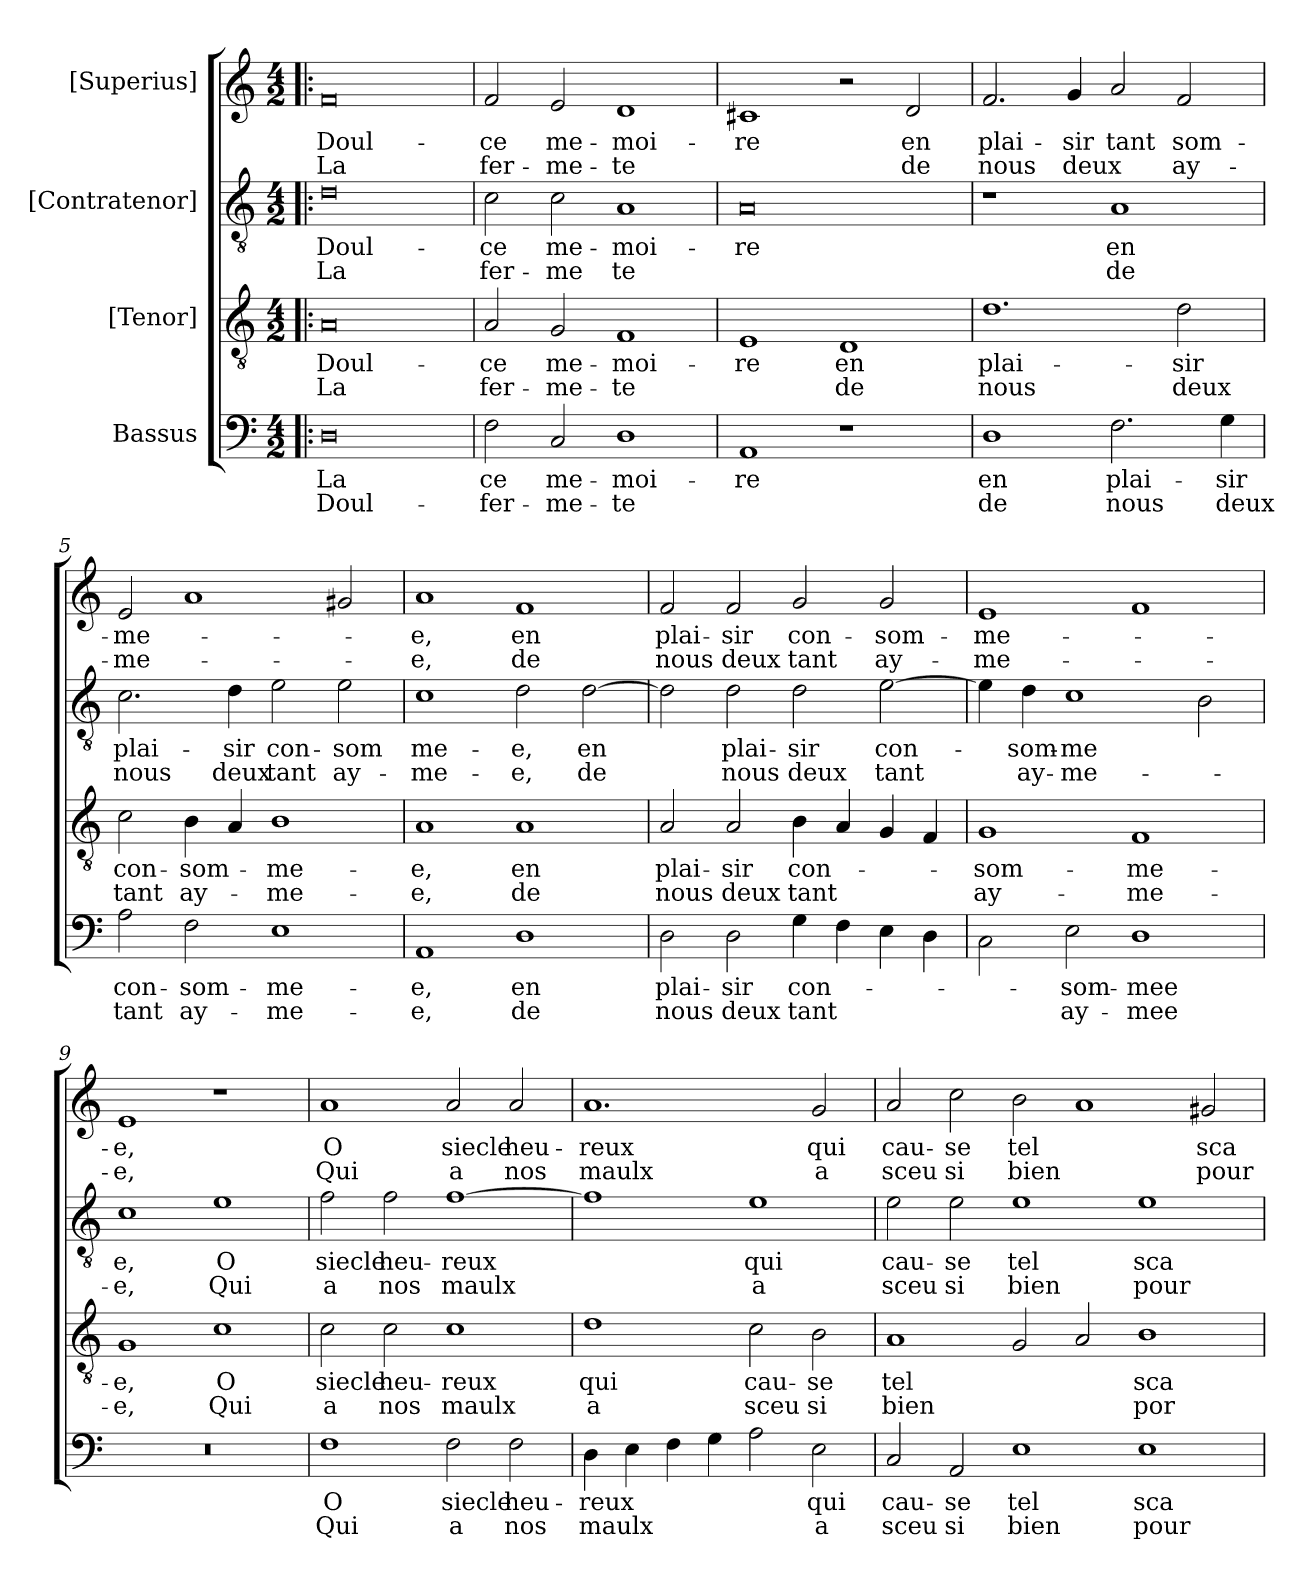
**kern	**text	**text	**kern	**text	**text	**kern	**text	**text	**kern	**text	**text
*part4	*part4	*part4	*part3	*part3	*part3	*part2	*part2	*part2	*part1	*part1	*part1
*staff4	*staff4	*staff4	*staff3	*staff3	*staff3	*staff2	*staff2	*staff2	*staff1	*staff1	*staff1
*I"Bassus	*	*	*I"[Tenor]	*	*	*I"[Contratenor]	*	*	*I"[Superius]	*	*
*clefF4	*	*	*clefGv2	*	*	*clefGv2	*	*	*clefG2	*	*
*k[]	*	*	*k[]	*	*	*k[]	*	*	*k[]	*	*
*M4/2	*	*	*M4/2	*	*	*M4/2	*	*	*M4/2	*	*
=1!|:	=1!|:	=1!|:	=1!|:	=1!|:	=1!|:	=1!|:	=1!|:	=1!|:	=1!|:	=1!|:	=1!|:
0D/	La	Doul-	0A/	Doul-	La	0d/	Doul-	La	0f/	Doul-	La
=2	=2	=2	=2	=2	=2	=2	=2	=2	=2	=2	=2
2F\	ce	-fer-	2A/	-ce	fer-	2c\	-ce	fer-	2f/	-ce	fer-
2C/	me-	-me-	2G/	me-	-me-	2c\	me-	-me	2e/	me-	-me-
1D/	-moi-	-te	1F/	-moi-	-te	1A/	-moi-	te	1d/	-moi-	-te
=3	=3	=3	=3	=3	=3	=3	=3	=3	=3	=3	=3
1AA\	-re	.	1E/	-re	.	0A/	-re	.	1c#X/	-re	.
1r	.	.	1D/	en	de	.	.	.	2r	.	.
.	.	.	.	.	.	.	.	.	2d/	en	de
=4	=4	=4	=4	=4	=4	=4	=4	=4	=4	=4	=4
1D/	en	de	1.d/	plai-	nous	1r	.	.	2.f/	plai-	nous
.	.	.	.	.	.	.	.	.	4g/	-sir	deux
2.F\	plai-	nous	.	.	.	1A/	en	de	2a/	tant	.
.	.	.	2d\	-sir	deux	.	.	.	2f/	som-	ay-
4G\	-sir	deux	.	.	.	.	.	.	.	.	.
=5	=5	=5	=5	=5	=5	=5	=5	=5	=5	=5	=5
2A\	con-	tant	2c\	con-	tant	2.c\	plai-	nous	2e/	-me-	-me-
2F\	-som-	ay-	4B\	-som-	ay-	.	.	.	1a/	.	.
.	.	.	4A/	.	.	4d\	-sir	deux	.	.	.
1E/	-me-	-me-	1B\	-me-	-me-	2e\	con-	tant	.	.	.
.	.	.	.	.	.	2e\	-som	ay-	2g#X/	.	.
=6	=6	=6	=6	=6	=6	=6	=6	=6	=6	=6	=6
1AA\	-e,	-e,	1A/	-e,	-e,	1c/	me-	-me-	1a/	-e,	-e,
1D/	en	de	1A/	en	de	2d\	-e,	-e,	1f/	en	de
.	.	.	.	.	.	[2d\	en	de	.	.	.
=7	=7	=7	=7	=7	=7	=7	=7	=7	=7	=7	=7
2D\	plai-	nous	2A/	plai-	nous	2d\]	.	.	2f/	plai-	nous
2D\	-sir	deux	2A/	-sir	deux	2d\	plai-	nous	2f/	-sir	deux
4G\	con-	tant	4B\	con-	tant	2d\	-sir	deux	2g/	con-	tant
4F\	.	.	4A/	.	.	.	.	.	.	.	.
4E\	.	.	4G/	.	.	[2e\	con-	tant	2g/	-som-	ay-
4D\	.	.	4F/	.	.	.	.	.	.	.	.
=8	=8	=8	=8	=8	=8	=8	=8	=8	=8	=8	=8
2C\	.	.	1G/	-som-	ay-	4e\]	.	.	1e/	-me-	-me-
.	.	.	.	.	.	4d\	-som-	ay-	.	.	.
2E\	-som-	ay-	.	.	.	1c/	-me	-me-	.	.	.
1D/	-mee	-mee	1F/	-me-	-me-	.	.	.	1f/	.	.
.	.	.	.	.	.	2B\	.	.	.	.	.
=9	=9	=9	=9	=9	=9	=9	=9	=9	=9	=9	=9
0r	.	.	1G/	-e,	-e,	1c/	e,	-e,	1e/	-e,	-e,
.	.	.	1c/	O	Qui	1e/	O	Qui	1r	.	.
=10	=10	=10	=10	=10	=10	=10	=10	=10	=10	=10	=10
1F/	O	Qui	2c\	siecle	a	2f\	siecle	a	1a/	O	Qui
.	.	.	2c\	heu-	nos	2f\	heu-	nos	.	.	.
2F\	siecle	a	1c/	-reux	maulx	[1f\	-reux	maulx	2a/	siecle	a
2F\	heu-	nos	.	.	.	.	.	.	2a/	heu-	nos
=11	=11	=11	=11	=11	=11	=11	=11	=11	=11	=11	=11
4D\	-reux	maulx	1d/	qui	a	1f/]	.	.	1.a/	-reux	maulx
4E\	.	.	.	.	.	.	.	.	.	.	.
4F\	.	.	.	.	.	.	.	.	.	.	.
4G\	.	.	.	.	.	.	.	.	.	.	.
2A\	.	.	2c\	cau-	sceu	1e/	qui	a	.	.	.
2E\	qui	a	2B\	-se	si	.	.	.	2g/	qui	a
=12	=12	=12	=12	=12	=12	=12	=12	=12	=12	=12	=12
2C/	cau-	sceu	1A/	tel	bien	2e\	cau-	sceu	2a/	cau-	sceu
2AA/	-se	si	.	.	.	2e\	-se	si	2cc\	-se	si
1E/	tel	bien	2G/	.	.	1e/	tel	bien	2b\	tel	bien
.	.	.	2A/	.	.	.	.	.	1a/	.	.
1E/	sca-	pour-	1B\	sca-	por-	1e/	sca-	pour-	.	.	.
.	.	.	.	.	.	.	.	.	2g#X/	sca-	pour-
=	=	=	=	=	=	=	=	=	=	=	=
*-	*-	*-	*-	*-	*-	*-	*-	*-	*-	*-	*-
